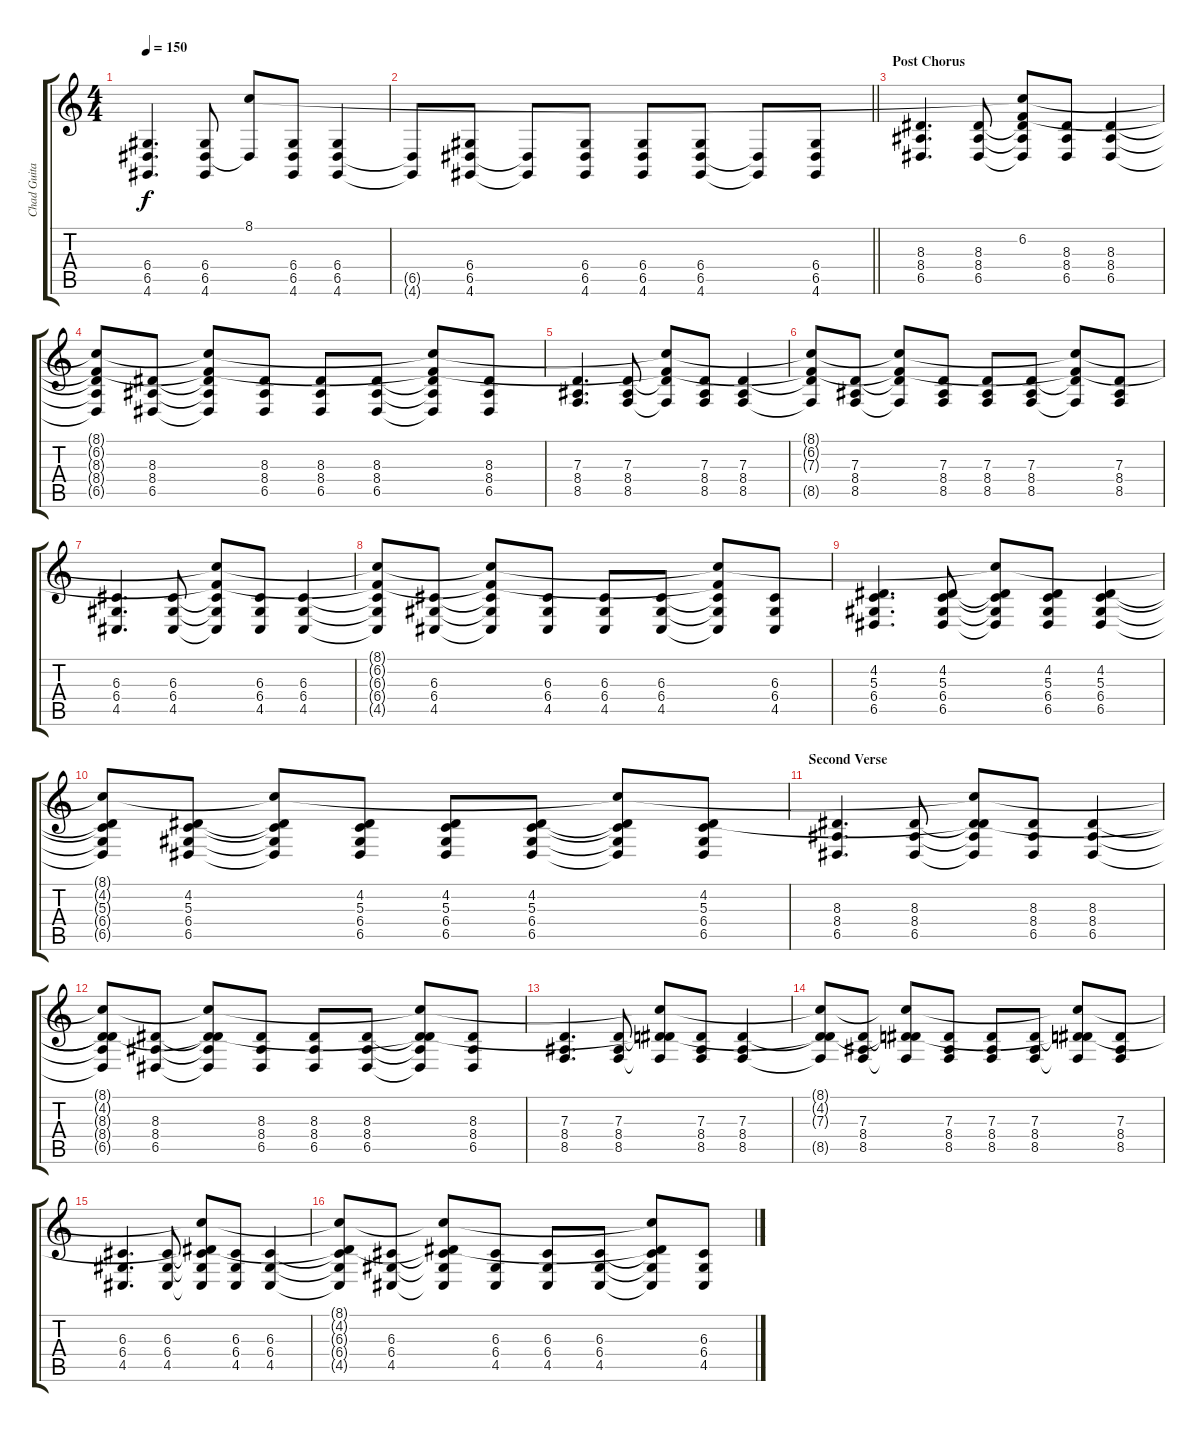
\track ("Chad Guitar" "Chad Guita") {instrument brightacousticpiano}
\staff {score tabs}
\tuning (E4 B3 G3 D3 A2 E2) {hide}
\ts (4 4)
\tempo 150
\clef g2
\ks c
(6.4 6.5 4.6).4{d dy f instrument distortionguitar} (6.4 6.5 4.6).8 (8.1{t} 6.5{t}).8 (6.4 6.5 4.6).8 (6.4 6.5 4.6).4 |
\barLineRight lightlight
(6.5{t} 4.6{t}).8 (6.4 6.5 4.6).8 (6.5{t} 4.6{t}).8 (6.4 6.5 4.6).8 (6.4 6.5 4.6).8 (6.4 6.5 4.6).8 (6.5{t} 4.6{t}).8 (6.4 6.5 4.6).8 |
\section ("" "Post Chorus")
(8.3 8.4 6.5).4{d instrument acousticguitarsteel} (8.3 8.4 6.5).8 (8.1{t} 6.2 8.3{t} 8.4{t} 6.5{t}).8 (8.3 8.4 6.5).8 (8.3 8.4 6.5).4 |
(8.1{t} 6.2{t} 8.3{t} 8.4{t} 6.5{t}).8 (8.3 8.4 6.5).8 (8.1{t} 6.2{t} 8.3{t} 8.4{t} 6.5{t}).8 (8.3 8.4 6.5).8 (8.3 8.4 6.5).8 (8.3 8.4 6.5).8 (8.1{t} 6.2{t} 8.3{t} 8.4{t} 6.5{t}).8 (8.3 8.4 6.5).8 |
(7.3 8.4 8.5).4{d} (7.3 8.4 8.5).8 (8.1{t} 6.2{t} 7.3{t} 8.5{t}).8 (7.3 8.4 8.5).8 (7.3 8.4 8.5).4 |
(8.1{t} 6.2{t} 7.3{t} 8.5{t}).8 (7.3 8.4 8.5).8 (8.1{t} 6.2{t} 7.3{t} 8.5{t}).8 (7.3 8.4 8.5).8 (7.3 8.4 8.5).8 (7.3 8.4 8.5).8 (8.1{t} 6.2{t} 7.3{t} 8.5{t}).8 (7.3 8.4 8.5).8 |
(6.3 6.4 4.5).4{d} (6.3 6.4 4.5).8 (8.1{t} 6.2{t} 6.3{t} 6.4{t} 4.5{t}).8 (6.3 6.4 4.5).8 (6.3 6.4 4.5).4 |
(8.1{t} 6.2{t} 6.3{t} 6.4{t} 4.5{t}).8 (6.3 6.4 4.5).8 (8.1{t} 6.2{t} 6.3{t} 6.4{t} 4.5{t}).8 (6.3 6.4 4.5).8 (6.3 6.4 4.5).8 (6.3 6.4 4.5).8 (8.1{t} 6.2{t} 6.3{t} 6.4{t} 4.5{t}).8 (6.3 6.4 4.5).8 |
(4.2 5.3 6.4 6.5).4{d} (4.2 5.3 6.4 6.5).8 (8.1{t} 4.2{t} 5.3{t} 6.4{t} 6.5{t}).8 (4.2 5.3 6.4 6.5).8 (4.2 5.3 6.4 6.5).4 |
(8.1{t} 4.2{t} 5.3{t} 6.4{t} 6.5{t}).8 (4.2 5.3 6.4 6.5).8 (8.1{t} 4.2{t} 5.3{t} 6.4{t} 6.5{t}).8 (4.2 5.3 6.4 6.5).8 (4.2 5.3 6.4 6.5).8 (4.2 5.3 6.4 6.5).8 (8.1{t} 4.2{t} 5.3{t} 6.4{t} 6.5{t}).8 (4.2 5.3 6.4 6.5).8 |
\section ("" "Second Verse")
(8.3 8.4 6.5).4{d} (8.3 8.4 6.5).8 (8.1{t} 4.2{t} 8.3{t} 8.4{t} 6.5{t}).8 (8.3 8.4 6.5).8 (8.3 8.4 6.5).4 |
(8.1{t} 4.2{t} 8.3{t} 8.4{t} 6.5{t}).8 (8.3 8.4 6.5).8 (8.1{t} 4.2{t} 8.3{t} 8.4{t} 6.5{t}).8 (8.3 8.4 6.5).8 (8.3 8.4 6.5).8 (8.3 8.4 6.5).8 (8.1{t} 4.2{t} 8.3{t} 8.4{t} 6.5{t}).8 (8.3 8.4 6.5).8 |
(7.3 8.4 8.5).4{d} (7.3 8.4 8.5).8 (8.1{t} 4.2{t} 7.3{t} 8.5{t}).8 (7.3 8.4 8.5).8 (7.3 8.4 8.5).4 |
(8.1{t} 4.2{t} 7.3{t} 8.5{t}).8 (7.3 8.4 8.5).8 (8.1{t} 4.2{t} 7.3{t} 8.5{t}).8 (7.3 8.4 8.5).8 (7.3 8.4 8.5).8 (7.3 8.4 8.5).8 (8.1{t} 4.2{t} 7.3{t} 8.5{t}).8 (7.3 8.4 8.5).8 |
(6.3 6.4 4.5).4{d} (6.3 6.4 4.5).8 (8.1{t} 4.2{t} 6.3{t} 6.4{t} 4.5{t}).8 (6.3 6.4 4.5).8 (6.3 6.4 4.5).4 |
(8.1{t} 4.2{t} 6.3{t} 6.4{t} 4.5{t}).8 (6.3 6.4 4.5).8 (8.1{t} 4.2{t} 6.3{t} 6.4{t} 4.5{t}).8 (6.3 6.4 4.5).8 (6.3 6.4 4.5).8 (6.3 6.4 4.5).8 (8.1{t} 4.2{t} 6.3{t} 6.4{t} 4.5{t}).8 (6.3 6.4 4.5).8
